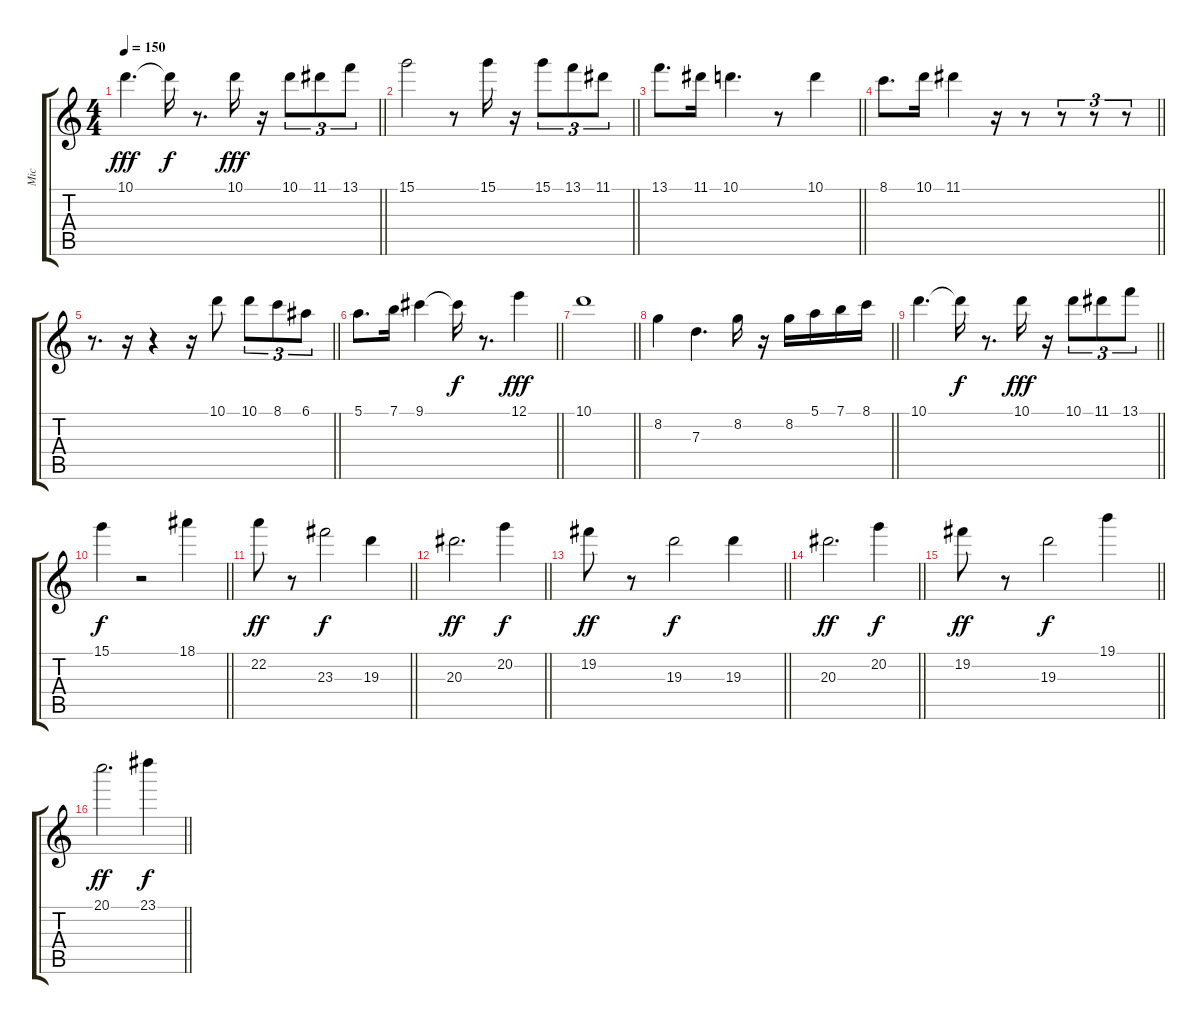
\track ("Mic" "Mic") {instrument distortionguitar}
\staff {score tabs}
\tuning (E4 B3 G3 D3 A2 E2) {hide}
\ts (4 4)
\tempo 150
\clef g2
\barLineRight lightlight
\ks c
10.1.4{d dy fff} 10.1{t}.16{dy f} r.8{d} 10.1.16{dy fff} r.16 10.1.8{tu (3 2)} 11.1.8{tu (3 2)} 13.1.8{tu (3 2)} |
\barLineRight lightlight
15.1.2 r.8 15.1.16 r.16 15.1.8{tu (3 2)} 13.1.8{tu (3 2)} 11.1.8{tu (3 2)} |
\barLineRight lightlight
13.1.8{d} 11.1.16 10.1.4{d} r.8 10.1.4 |
\barLineRight lightlight
8.1.8{d} 10.1.16 11.1.4 r.16 r.8 r.8{tu (3 2)} r.8{tu (3 2)} r.8{tu (3 2)} |
\barLineRight lightlight
r.8{d} r.16 r.4 r.16 10.1.8 10.1.8{tu (3 2)} 8.1.8{tu (3 2)} 6.1.8{tu (3 2)} |
\barLineRight lightlight
5.1.8{d} 7.1.16 9.1.4 9.1{t}.16{dy f} r.8{d} 12.1.4{dy fff} |
\barLineRight lightlight
10.1.1 |
\barLineRight lightlight
8.2.4 7.3.4{d} 8.2.16 r.16 8.2.16 5.1.16 7.1.16 8.1.16 |
\barLineRight lightlight
10.1.4{d} 10.1{t}.16{dy f} r.8{d} 10.1.16{dy fff} r.16 10.1.8{tu (3 2)} 11.1.8{tu (3 2)} 13.1.8{tu (3 2)} |
\barLineRight lightlight
15.1.4{dy f} r.2 18.1.4{volume 12} |
\barLineRight lightlight
22.2.8{dy ff} r.8 23.3.2{dy f} 19.3.4 |
\barLineRight lightlight
20.3.2{d dy ff} 20.2.4{dy f volume 12} |
\barLineRight lightlight
19.2.8{dy ff} r.8 19.3.2{dy f} 19.3.4 |
\barLineRight lightlight
20.3.2{d dy ff} 20.2.4{dy f volume 12} |
\barLineRight lightlight
19.2.8{dy ff} r.8 19.3.2{dy f} 19.1.4 |
\barLineRight lightlight
20.1.2{d dy ff} 23.1.4{dy f volume 12}
